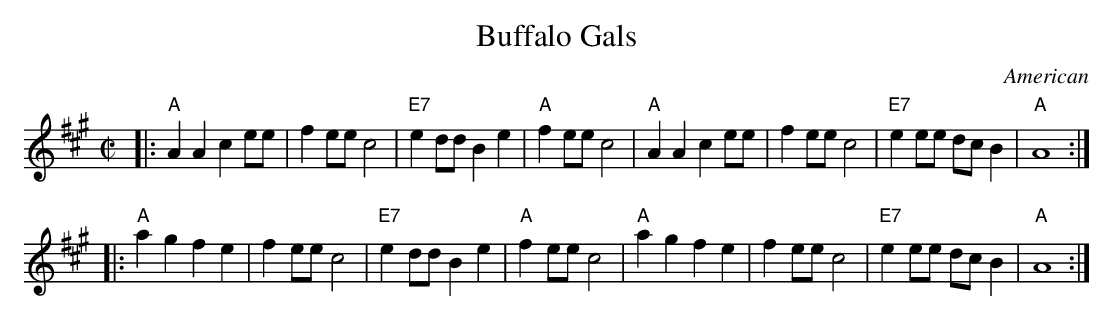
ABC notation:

X:1
T: Buffalo Gals
O: American
M: C|
L: 1/8
K: A
|: "A"A2A2 c2ee | f2ee c4 | "E7"e2dd B2e2 | "A" f2ee c4 \
|  "A"A2A2 c2ee | f2ee c4 | "E7"e2ee dcB2 | "A"A8 :|
|: "A"a2g2 f2e2 | f2ee c4 | "E7"e2dd B2e2 | "A" f2ee c4 \
|  "A"a2g2 f2e2 | f2ee c4 | "E7"e2ee dcB2 | "A"A8 :|
